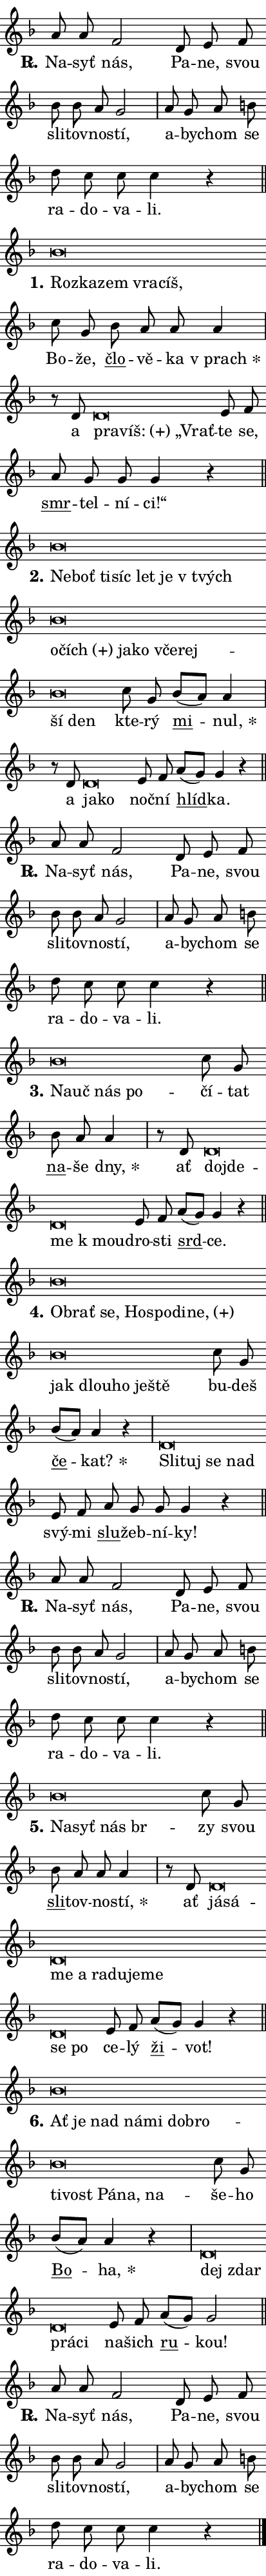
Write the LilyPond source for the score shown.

\version "2.24.0"
\header { tagline = "" }
\paper {
  indent = 0\cm
  top-margin = 0\cm
  right-margin = 0\cm
  bottom-margin = 0\cm
  left-margin = 0\cm
  paper-width = 7\cm
  page-breaking = #ly:one-page-breaking
  system-system-spacing.basic-distance = #11
  score-system-spacing.basic-distance = #11
  ragged-last = ##f
}


%% Author: Thomas Morley
%% https://lists.gnu.org/archive/html/lilypond-user/2020-05/msg00002.html
#(define (line-position grob)
"Returns position of @var[grob} in current system:
   @code{'start}, if at first time-step
   @code{'end}, if at last time-step
   @code{'middle} otherwise
"
  (let* ((col (ly:item-get-column grob))
         (ln (ly:grob-object col 'left-neighbor))
         (rn (ly:grob-object col 'right-neighbor))
         (col-to-check-left (if (ly:grob? ln) ln col))
         (col-to-check-right (if (ly:grob? rn) rn col))
         (break-dir-left
           (and
             (ly:grob-property col-to-check-left 'non-musical #f)
             (ly:item-break-dir col-to-check-left)))
         (break-dir-right
           (and
             (ly:grob-property col-to-check-right 'non-musical #f)
             (ly:item-break-dir col-to-check-right))))
        (cond ((eqv? 1 break-dir-left) 'start)
              ((eqv? -1 break-dir-right) 'end)
              (else 'middle))))

#(define (tranparent-at-line-position vctor)
  (lambda (grob)
  "Relying on @code{line-position} select the relevant enry from @var{vctor}.
Used to determine transparency,"
    (case (line-position grob)
      ((end) (not (vector-ref vctor 0)))
      ((middle) (not (vector-ref vctor 1)))
      ((start) (not (vector-ref vctor 2))))))

noteHeadBreakVisibility =
#(define-music-function (break-visibility)(vector?)
"Makes @code{NoteHead}s transparent relying on @var{break-visibility}"
#{
  \override NoteHead.transparent =
    #(tranparent-at-line-position break-visibility)
#})

#(define delete-ledgers-for-transparent-note-heads
  (lambda (grob)
    "Reads whether a @code{NoteHead} is transparent.
If so this @code{NoteHead} is removed from @code{'note-heads} from
@var{grob}, which is supposed to be @code{LedgerLineSpanner}.
As a result ledgers are not printed for this @code{NoteHead}"
    (let* ((nhds-array (ly:grob-object grob 'note-heads))
           (nhds-list
             (if (ly:grob-array? nhds-array)
                 (ly:grob-array->list nhds-array)
                 '()))
           ;; Relies on the transparent-property being done before
           ;; Staff.LedgerLineSpanner.after-line-breaking is executed.
           ;; This is fragile ...
           (to-keep
             (remove
               (lambda (nhd)
                 (ly:grob-property nhd 'transparent #f))
               nhds-list)))
      ;; TODO find a better method to iterate over grob-arrays, similiar
      ;; to filter/remove etc for lists
      ;; For now rebuilt from scratch
      (set! (ly:grob-object grob 'note-heads)  '())
      (for-each
        (lambda (nhd)
          (ly:pointer-group-interface::add-grob grob 'note-heads nhd))
        to-keep))))

hideNotes = {
  \noteHeadBreakVisibility #begin-of-line-visible
}
unHideNotes = {
  \noteHeadBreakVisibility #all-visible
}

% work-around for resetting accidentals
% https://lilypond.org/doc/v2.23/Documentation/notation/displaying-rhythms#unmetered-music
cadenzaMeasure = {
  \cadenzaOff
  \partial 1024 s1024
  \cadenzaOn
}

#(define-markup-command (accent layout props text) (markup?)
  "Underline accented syllable"
  (interpret-markup layout props
    #{\markup \override #'(offset . 4.3) \underline { #text }#}))

responsum = \markup \concat {
  "R" \hspace #-1.05 \path #0.1 #'((moveto 0 0.07) (lineto 0.9 0.8)) \hspace #0.05 "."
}

\layout {
    \context {
        \Staff
        \remove "Time_signature_engraver"
        \override LedgerLineSpanner.after-line-breaking = #delete-ledgers-for-transparent-note-heads
    }
    \context {
        \Voice {
            \override NoteHead.output-attributes = #'((class . "notehead"))
            \override Hairpin.height = #0.55
        }
    }
    \context {
        \Lyrics {
            \override StanzaNumber.output-attributes = #'((class . "stanzanumber"))
            \override LyricSpace.minimum-distance = #0.9
            \override LyricText.font-name = #"TeX Gyre Schola"
            \override LyricText.font-size = 1
            \override StanzaNumber.font-name = #"TeX Gyre Schola Bold"
            \override StanzaNumber.font-size = 1
        }
    }
}

% magnetic-lyrics.ily
%
%   written by
%     Jean Abou Samra <jean@abou-samra.fr>
%     Werner Lemberg <wl@gnu.org>
%
%   adapted by
%     Jiri Hon <jiri.hon@gmail.com>
%
% Version 2022-Apr-15

% https://www.mail-archive.com/lilypond-user@gnu.org/msg149350.html

#(define (Left_hyphen_pointer_engraver context)
   "Collect syllable-hyphen-syllable occurrences in lyrics and store
them in properties.  This engraver only looks to the left.  For
example, if the lyrics input is @code{foo -- bar}, it does the
following.

@itemize @bullet
@item
Set the @code{text} property of the @code{LyricHyphen} grob between
@q{foo} and @q{bar} to @code{foo}.

@item
Set the @code{left-hyphen} property of the @code{LyricText} grob with
text @q{foo} to the @code{LyricHyphen} grob between @q{foo} and
@q{bar}.
@end itemize

Use this auxiliary engraver in combination with the
@code{lyric-@/text::@/apply-@/magnetic-@/offset!} hook."
   (let ((hyphen #f)
         (text #f))
     (make-engraver
      (acknowledgers
       ((lyric-syllable-interface engraver grob source-engraver)
        (set! text grob)))
      (end-acknowledgers
       ((lyric-hyphen-interface engraver grob source-engraver)
        ;(when (not (grob::has-interface grob 'lyric-space-interface))
          (set! hyphen grob)));)
      ((stop-translation-timestep engraver)
       (when (and text hyphen)
         (ly:grob-set-object! text 'left-hyphen hyphen))
       (set! text #f)
       (set! hyphen #f)))))

#(define (lyric-text::apply-magnetic-offset! grob)
   "If the space between two syllables is less than the value in
property @code{LyricText@/.details@/.squash-threshold}, move the right
syllable to the left so that it gets concatenated with the left
syllable.

Use this function as a hook for
@code{LyricText@/.after-@/line-@/breaking} if the
@code{Left_@/hyphen_@/pointer_@/engraver} is active."
   (let ((hyphen (ly:grob-object grob 'left-hyphen #f)))
     (when hyphen
       (let ((left-text (ly:spanner-bound hyphen LEFT)))
         (when (grob::has-interface left-text 'lyric-syllable-interface)
           (let* ((common (ly:grob-common-refpoint grob left-text X))
                  (this-x-ext (ly:grob-extent grob common X))
                  (left-x-ext
                   (begin
                     ;; Trigger magnetism for left-text.
                     (ly:grob-property left-text 'after-line-breaking)
                     (ly:grob-extent left-text common X)))
                  ;; `delta` is the gap width between two syllables.
                  (delta (- (interval-start this-x-ext)
                            (interval-end left-x-ext)))
                  (details (ly:grob-property grob 'details))
                  (threshold (assoc-get 'squash-threshold details 0.2)))
             (when (< delta threshold)
               (let* (;; We have to manipulate the input text so that
                      ;; ligatures crossing syllable boundaries are not
                      ;; disabled.  For languages based on the Latin
                      ;; script this is essentially a beautification.
                      ;; However, for non-Western scripts it can be a
                      ;; necessity.
                      (lt (ly:grob-property left-text 'text))
                      (rt (ly:grob-property grob 'text))
                      (is-space (grob::has-interface hyphen 'lyric-space-interface))
                      (space (if is-space " " ""))
                      (space-markup (grob-interpret-markup grob " "))
                      (space-size (interval-length (ly:stencil-extent space-markup X)))
                      (extra-delta (if is-space space-size 0))
                      ;; Append new syllable.
                      (ltrt-space (if (and (string? lt) (string? rt))
                                (string-append lt space rt)
                                (make-concat-markup (list lt space rt))))
                      ;; Right-align `ltrt` to the right side.
                      (ltrt-space-markup (grob-interpret-markup
                               grob
                               (make-translate-markup
                                (cons (interval-length this-x-ext) 0)
                                (make-right-align-markup ltrt-space)))))
                 (begin
                   ;; Don't print `left-text`.
                   (ly:grob-set-property! left-text 'stencil #f)
                   ;; Set text and stencil (which holds all collected
                   ;; syllables so far) and shift it to the left.
                   (ly:grob-set-property! grob 'text ltrt-space)
                   (ly:grob-set-property! grob 'stencil ltrt-space-markup)
                   (ly:grob-translate-axis! grob (- (- delta extra-delta)) X))))))))))


#(define (lyric-hyphen::displace-bounds-first grob)
   ;; Make very sure this callback isn't triggered too early.
   (let ((left (ly:spanner-bound grob LEFT))
         (right (ly:spanner-bound grob RIGHT)))
     (ly:grob-property left 'after-line-breaking)
     (ly:grob-property right 'after-line-breaking)
     (ly:lyric-hyphen::print grob)))

squashThreshold = #0.4

\layout {
  \context {
    \Lyrics
    \consists #Left_hyphen_pointer_engraver
    \override LyricText.after-line-breaking =
      #lyric-text::apply-magnetic-offset!
    \override LyricHyphen.stencil = #lyric-hyphen::displace-bounds-first
    \override LyricText.details.squash-threshold = \squashThreshold
    \override LyricHyphen.minimum-distance = 0
    \override LyricHyphen.minimum-length = \squashThreshold
  }
}

squash = \override LyricText.details.squash-threshold = 9999
unSquash = \override LyricText.details.squash-threshold = \squashThreshold

left = \override LyricText.self-alignment-X = #LEFT
unLeft = \revert LyricText.self-alignment-X

starOffset = #(lambda (grob) 
                (let ((x_offset (ly:self-alignment-interface::aligned-on-x-parent grob)))
                  (if (= x_offset 0) 0 (+ x_offset 1.2))))

star = #(define-music-function (syllable)(string?)
"Append star separator at the end of a syllable"
#{
  \once \override LyricText.X-offset = #starOffset
  \lyricmode { \markup {
    #syllable
    \override #'((font-name . "TeX Gyre Schola Bold")) \hspace #0.2 \lower #0.65 \larger "*"
  } }
#})

starAccent = #(define-music-function (syllable)(string?)
"Append star separator at the end of a syllable and make accent"
#{
  \once \override LyricText.X-offset = #starOffset
  \lyricmode { \markup {
    \accent #syllable
    \override #'((font-name . "TeX Gyre Schola Bold")) \hspace #0.2 \lower #0.65 \larger "*"
  } }
#})

breath = #(define-music-function (syllable)(string?)
"Append breathing indicator at the end of a syllable"
#{
  \lyricmode { \markup { #syllable "+" } }
#})

optionalBreath = #(define-music-function (syllable)(string?)
"Append optional breathing indicator at the end of a syllable"
#{
  \lyricmode { \markup { #syllable "(+)" } }
#})


\score {
    <<
        \new Voice = "melody" { \cadenzaOn \key f \major \relative { a'8 a f2 d8 e f \bar "" bes bes a g2 \cadenzaMeasure \bar "|" a8 g a b \bar "" d c c c4 r \cadenzaMeasure \bar "||" \break } }
        \new Lyrics \lyricsto "melody" { \lyricmode { \set stanza = \responsum
Na -- syť nás, Pa -- ne, svou sli -- tov -- no -- stí, a -- by -- chom se ra -- do -- va -- li. } }
    >>
    \layout {}
}

\score {
    <<
        \new Voice = "melody" { \cadenzaOn \key f \major \relative { bes'\breve*1/16 \hideNotes \breve*1/16 \bar "" \breve*1/16 \bar "" \breve*1/16 \breve*1/16 \bar "" \unHideNotes c8 g \bar "" bes a a a4 \cadenzaMeasure \bar "|" r8 d,8 d\breve*1/16 \hideNotes \breve*1/16 \breve*1/16 \bar "" \unHideNotes e8 f \bar "" a g g g4 r \cadenzaMeasure \bar "||" \break } }
        \new Lyrics \lyricsto "melody" { \lyricmode { \set stanza = "1."
\left Roz -- \squash ka -- zem vra -- cíš, \unLeft \unSquash Bo -- že, \markup \accent člo -- vě -- ka \star "v prach" a \left pra -- \squash \optionalBreath víš: „Vrať -- \unLeft \unSquash te se, \markup \accent smr -- tel -- ní -- ci!“ } }
    >>
    \layout {}
}

\score {
    <<
        \new Voice = "melody" { \cadenzaOn \key f \major \relative { bes'\breve*1/16 \hideNotes \breve*1/16 \bar "" \breve*1/16 \bar "" \breve*1/16 \bar "" \breve*1/16 \bar "" \breve*1/16 \bar "" \breve*1/16 \bar "" \breve*1/16 \bar "" \breve*1/16 \bar "" \breve*1/16 \bar "" \breve*1/16 \bar "" \breve*1/16 \bar "" \breve*1/16 \bar "" \breve*1/16 \breve*1/16 \bar "" \unHideNotes c8 g \bar "" bes[( a)] a4 \cadenzaMeasure \bar "|" r8 d,8 d\breve*1/16 \hideNotes \breve*1/16 \bar "" \unHideNotes e8 f \bar "" a[( g)] g4 r \cadenzaMeasure \bar "||" \break } }
        \new Lyrics \lyricsto "melody" { \lyricmode { \set stanza = "2."
\left Ne -- \squash boť ti -- síc let je "v tvých" o -- \optionalBreath čích ja -- ko vče -- rej -- ší den \unLeft \unSquash kte -- rý \markup \accent mi -- \star nul, a \left ja -- \squash ko \unLeft \unSquash noč -- ní \markup \accent hlíd -- ka. } }
    >>
    \layout {}
}

\score {
    <<
        \new Voice = "melody" { \cadenzaOn \key f \major \relative { a'8 a f2 d8 e f \bar "" bes bes a g2 \cadenzaMeasure \bar "|" a8 g a b \bar "" d c c c4 r \cadenzaMeasure \bar "||" \break } }
        \new Lyrics \lyricsto "melody" { \lyricmode { \set stanza = \responsum
Na -- syť nás, Pa -- ne, svou sli -- tov -- no -- stí, a -- by -- chom se ra -- do -- va -- li. } }
    >>
    \layout {}
}

\score {
    <<
        \new Voice = "melody" { \cadenzaOn \key f \major \relative { bes'\breve*1/16 \hideNotes \breve*1/16 \bar "" \breve*1/16 \breve*1/16 \bar "" \unHideNotes c8 g \bar "" bes a a4 \cadenzaMeasure \bar "|" r8 d,8 d\breve*1/16 \hideNotes \breve*1/16 \bar "" \breve*1/16 \breve*1/16 \bar "" \unHideNotes e8 f \bar "" a[( g)] g4 r \cadenzaMeasure \bar "||" \break } }
        \new Lyrics \lyricsto "melody" { \lyricmode { \set stanza = "3."
\left Na -- \squash uč nás po -- \unLeft \unSquash čí -- tat \markup \accent na -- še \star dny, ať \left do -- \squash jde -- me "k mou" -- \unLeft \unSquash dro -- sti \markup \accent srd -- ce. } }
    >>
    \layout {}
}

\score {
    <<
        \new Voice = "melody" { \cadenzaOn \key f \major \relative { bes'\breve*1/16 \hideNotes \breve*1/16 \bar "" \breve*1/16 \bar "" \breve*1/16 \bar "" \breve*1/16 \bar "" \breve*1/16 \bar "" \breve*1/16 \bar "" \breve*1/16 \bar "" \breve*1/16 \bar "" \breve*1/16 \bar "" \breve*1/16 \breve*1/16 \bar "" \unHideNotes c8 g \bar "" bes[( a)] a4 r \cadenzaMeasure \bar "|" d,\breve*1/16 \hideNotes \breve*1/16 \bar "" \breve*1/16 \breve*1/16 \bar "" \unHideNotes e8 f \bar "" a g g g4 r \cadenzaMeasure \bar "||" \break } }
        \new Lyrics \lyricsto "melody" { \lyricmode { \set stanza = "4."
\left O -- \squash brať se, Ho -- spo -- di -- \optionalBreath ne, jak dlou -- ho je -- ště \unLeft \unSquash bu -- deš \markup \accent če -- \star kat? \left Sli -- \squash tuj se nad \unLeft \unSquash svý -- mi \markup \accent slu -- žeb -- ní -- ky! } }
    >>
    \layout {}
}

\score {
    <<
        \new Voice = "melody" { \cadenzaOn \key f \major \relative { a'8 a f2 d8 e f \bar "" bes bes a g2 \cadenzaMeasure \bar "|" a8 g a b \bar "" d c c c4 r \cadenzaMeasure \bar "||" \break } }
        \new Lyrics \lyricsto "melody" { \lyricmode { \set stanza = \responsum
Na -- syť nás, Pa -- ne, svou sli -- tov -- no -- stí, a -- by -- chom se ra -- do -- va -- li. } }
    >>
    \layout {}
}

\score {
    <<
        \new Voice = "melody" { \cadenzaOn \key f \major \relative { bes'\breve*1/16 \hideNotes \breve*1/16 \bar "" \breve*1/16 \breve*1/16 \bar "" \unHideNotes c8 g \bar "" bes a a a4 \cadenzaMeasure \bar "|" r8 d,8 d\breve*1/16 \hideNotes \breve*1/16 \bar "" \breve*1/16 \bar "" \breve*1/16 \bar "" \breve*1/16 \bar "" \breve*1/16 \bar "" \breve*1/16 \bar "" \breve*1/16 \bar "" \breve*1/16 \breve*1/16 \bar "" \unHideNotes e8 f \bar "" a[( g)] g4 r \cadenzaMeasure \bar "||" \break } }
        \new Lyrics \lyricsto "melody" { \lyricmode { \set stanza = "5."
\left Na -- \squash syť nás br -- \unLeft \unSquash zy svou \markup \accent sli -- tov -- no -- \star stí, ať \left já -- \squash sá -- me a ra -- du -- je -- me se po \unLeft \unSquash ce -- lý \markup \accent ži -- vot! } }
    >>
    \layout {}
}

\score {
    <<
        \new Voice = "melody" { \cadenzaOn \key f \major \relative { bes'\breve*1/16 \hideNotes \breve*1/16 \bar "" \breve*1/16 \bar "" \breve*1/16 \bar "" \breve*1/16 \bar "" \breve*1/16 \bar "" \breve*1/16 \bar "" \breve*1/16 \bar "" \breve*1/16 \bar "" \breve*1/16 \bar "" \breve*1/16 \breve*1/16 \bar "" \unHideNotes c8 g \bar "" bes[( a)] a4 r \cadenzaMeasure \bar "|" d,\breve*1/16 \hideNotes \breve*1/16 \bar "" \breve*1/16 \breve*1/16 \bar "" \unHideNotes e8 f \bar "" a[( g)] g2 \cadenzaMeasure \bar "||" \break } }
        \new Lyrics \lyricsto "melody" { \lyricmode { \set stanza = "6."
\left Ať \squash je nad ná -- mi dob -- ro -- ti -- vost Pá -- na, na -- \unLeft \unSquash še -- ho \markup \accent Bo -- \star ha, \left dej \squash zdar prá -- ci \unLeft \unSquash na -- šich \markup \accent ru -- kou! } }
    >>
    \layout {}
}

\score {
    <<
        \new Voice = "melody" { \cadenzaOn \key f \major \relative { a'8 a f2 d8 e f \bar "" bes bes a g2 \cadenzaMeasure \bar "|" a8 g a b \bar "" d c c c4 r \cadenzaMeasure \bar "||" \break } \bar "|." }
        \new Lyrics \lyricsto "melody" { \lyricmode { \set stanza = \responsum
Na -- syť nás, Pa -- ne, svou sli -- tov -- no -- stí, a -- by -- chom se ra -- do -- va -- li. } }
    >>
    \layout {}
}
